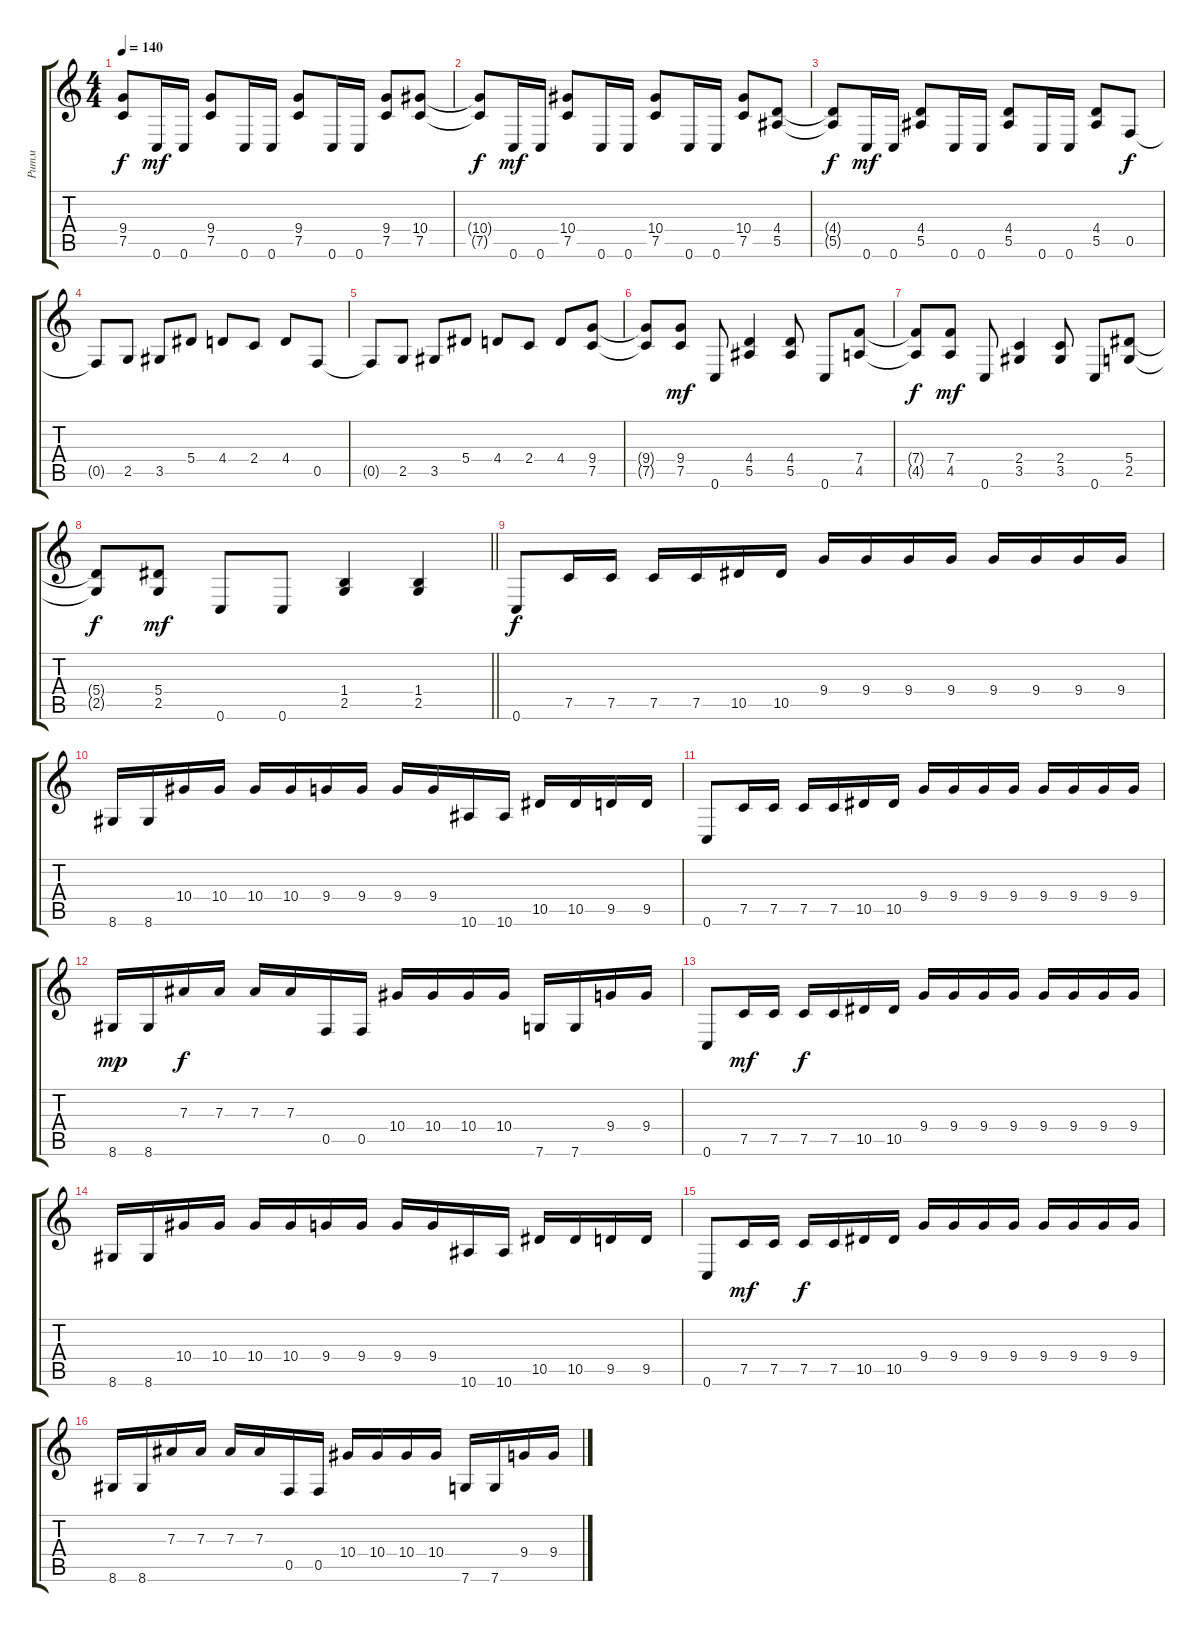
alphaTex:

\track ("Ритм" "Ритм") {instrument distortionguitar}
\staff {score tabs}
\tuning (C4 G3 Eb3 Bb2 F2 C2) {hide}
\ts (4 4)
\tempo 140
\clef g2
\ks c
(9.4{t} 7.5{t}).8{dy f} 0.6.16{dy mf} 0.6.16 (9.4 7.5).8 0.6.16 0.6.16 (9.4 7.5).8 0.6.16 0.6.16 (9.4 7.5).8 (10.4 7.5).8 |
(10.4{t} 7.5{t}).8{dy f} 0.6.16{dy mf} 0.6.16 (10.4 7.5).8 0.6.16 0.6.16 (10.4 7.5).8 0.6.16 0.6.16 (10.4 7.5).8 (4.4 5.5).8 |
(4.4{t} 5.5{t}).8{dy f} 0.6.16{dy mf} 0.6.16 (4.4 5.5).8 0.6.16 0.6.16 (4.4 5.5).8 0.6.16 0.6.16 (4.4 5.5).8 0.5.8{dy f} |
0.5{t}.8 2.5.8 3.5.8 5.4.8 4.4.8 2.4.8 4.4.8 0.5.8 |
0.5{t}.8 2.5.8 3.5.8 5.4.8 4.4.8 2.4.8 4.4.8 (9.4 7.5).8 |
(9.4{t} 7.5{t}).8 (9.4 7.5).8{dy mf} 0.6.8 (4.4 5.5).4 (4.4 5.5).8 0.6.8 (7.4 4.5).8 |
(7.4{t} 4.5{t}).8{dy f} (7.4 4.5).8{dy mf} 0.6.8 (2.4 3.5).4 (2.4 3.5).8 0.6.8 (5.4 2.5).8 |
\barLineRight lightlight
(5.4{t} 2.5{t}).8{dy f} (5.4 2.5).8{dy mf} 0.6.8 0.6.8 (1.4 2.5).4 (1.4 2.5).4 |
\section ("" "")
0.6.8{dy f} 7.5.16 7.5.16 7.5.16 7.5.16 10.5.16 10.5.16 9.4.16 9.4.16 9.4.16 9.4.16 9.4.16 9.4.16 9.4.16 9.4.16 |
8.6.16 8.6.16 10.4.16 10.4.16 10.4.16 10.4.16 9.4.16 9.4.16 9.4.16 9.4.16 10.6.16 10.6.16 10.5.16 10.5.16 9.5.16 9.5.16 |
0.6.8 7.5.16 7.5.16 7.5.16 7.5.16 10.5.16 10.5.16 9.4.16 9.4.16 9.4.16 9.4.16 9.4.16 9.4.16 9.4.16 9.4.16 |
8.6.16{dy mp} 8.6.16 7.3.16{dy f} 7.3.16 7.3.16 7.3.16 0.5.16 0.5.16 10.4.16 10.4.16 10.4.16 10.4.16 7.6.16 7.6.16 9.4.16 9.4.16 |
0.6.8 7.5.16{dy mf} 7.5.16 7.5.16{dy f} 7.5.16 10.5.16 10.5.16 9.4.16 9.4.16 9.4.16 9.4.16 9.4.16 9.4.16 9.4.16 9.4.16 |
8.6.16 8.6.16 10.4.16 10.4.16 10.4.16 10.4.16 9.4.16 9.4.16 9.4.16 9.4.16 10.6.16 10.6.16 10.5.16 10.5.16 9.5.16 9.5.16 |
0.6.8 7.5.16{dy mf} 7.5.16 7.5.16{dy f} 7.5.16 10.5.16 10.5.16 9.4.16 9.4.16 9.4.16 9.4.16 9.4.16 9.4.16 9.4.16 9.4.16 |
8.6.16 8.6.16 7.3.16 7.3.16 7.3.16 7.3.16 0.5.16 0.5.16 10.4.16 10.4.16 10.4.16 10.4.16 7.6.16 7.6.16 9.4.16 9.4.16
